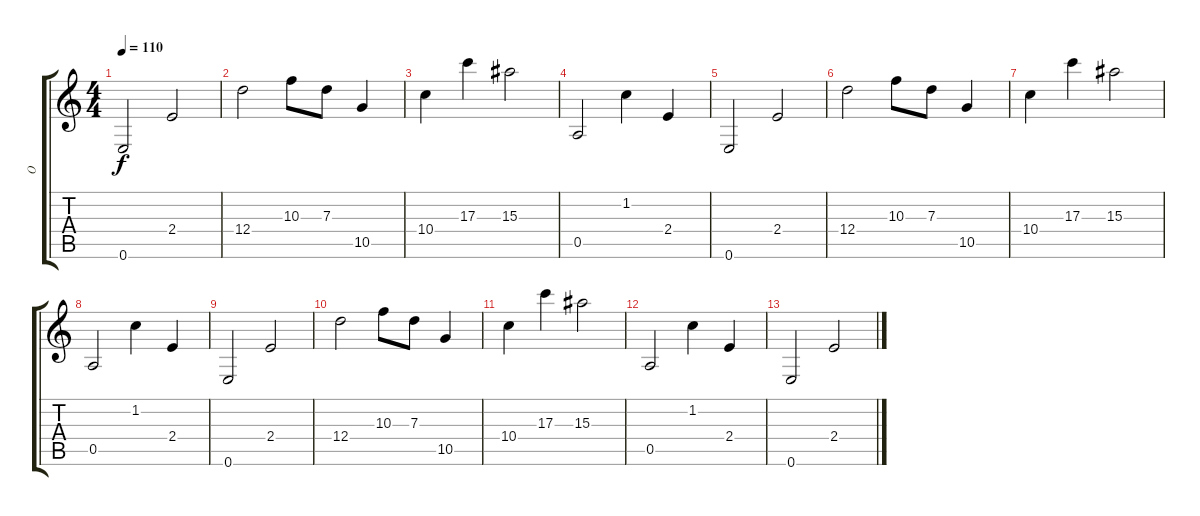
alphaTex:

\track ("O" "O") {instrument contrabass}
\staff {score tabs}
\tuning (E4 B3 G3 D3 A2 E2) {hide}
\ts (4 4)
\tempo 110
\clef g2
\ks c
0.6.2{dy f} 2.4.2 |
12.4.2 10.3.8 7.3.8 10.5.4 |
10.4.4 17.3.4 15.3.2 |
0.5.2 1.2.4 2.4.4 |
0.6.2 2.4.2 |
12.4.2 10.3.8 7.3.8 10.5.4 |
10.4.4 17.3.4 15.3.2 |
0.5.2 1.2.4 2.4.4 |
0.6.2 2.4.2 |
12.4.2{volume 0} 10.3.8 7.3.8 10.5.4 |
10.4.4 17.3.4 15.3.2 |
0.5.2 1.2.4 2.4.4 |
0.6.2 2.4.2
